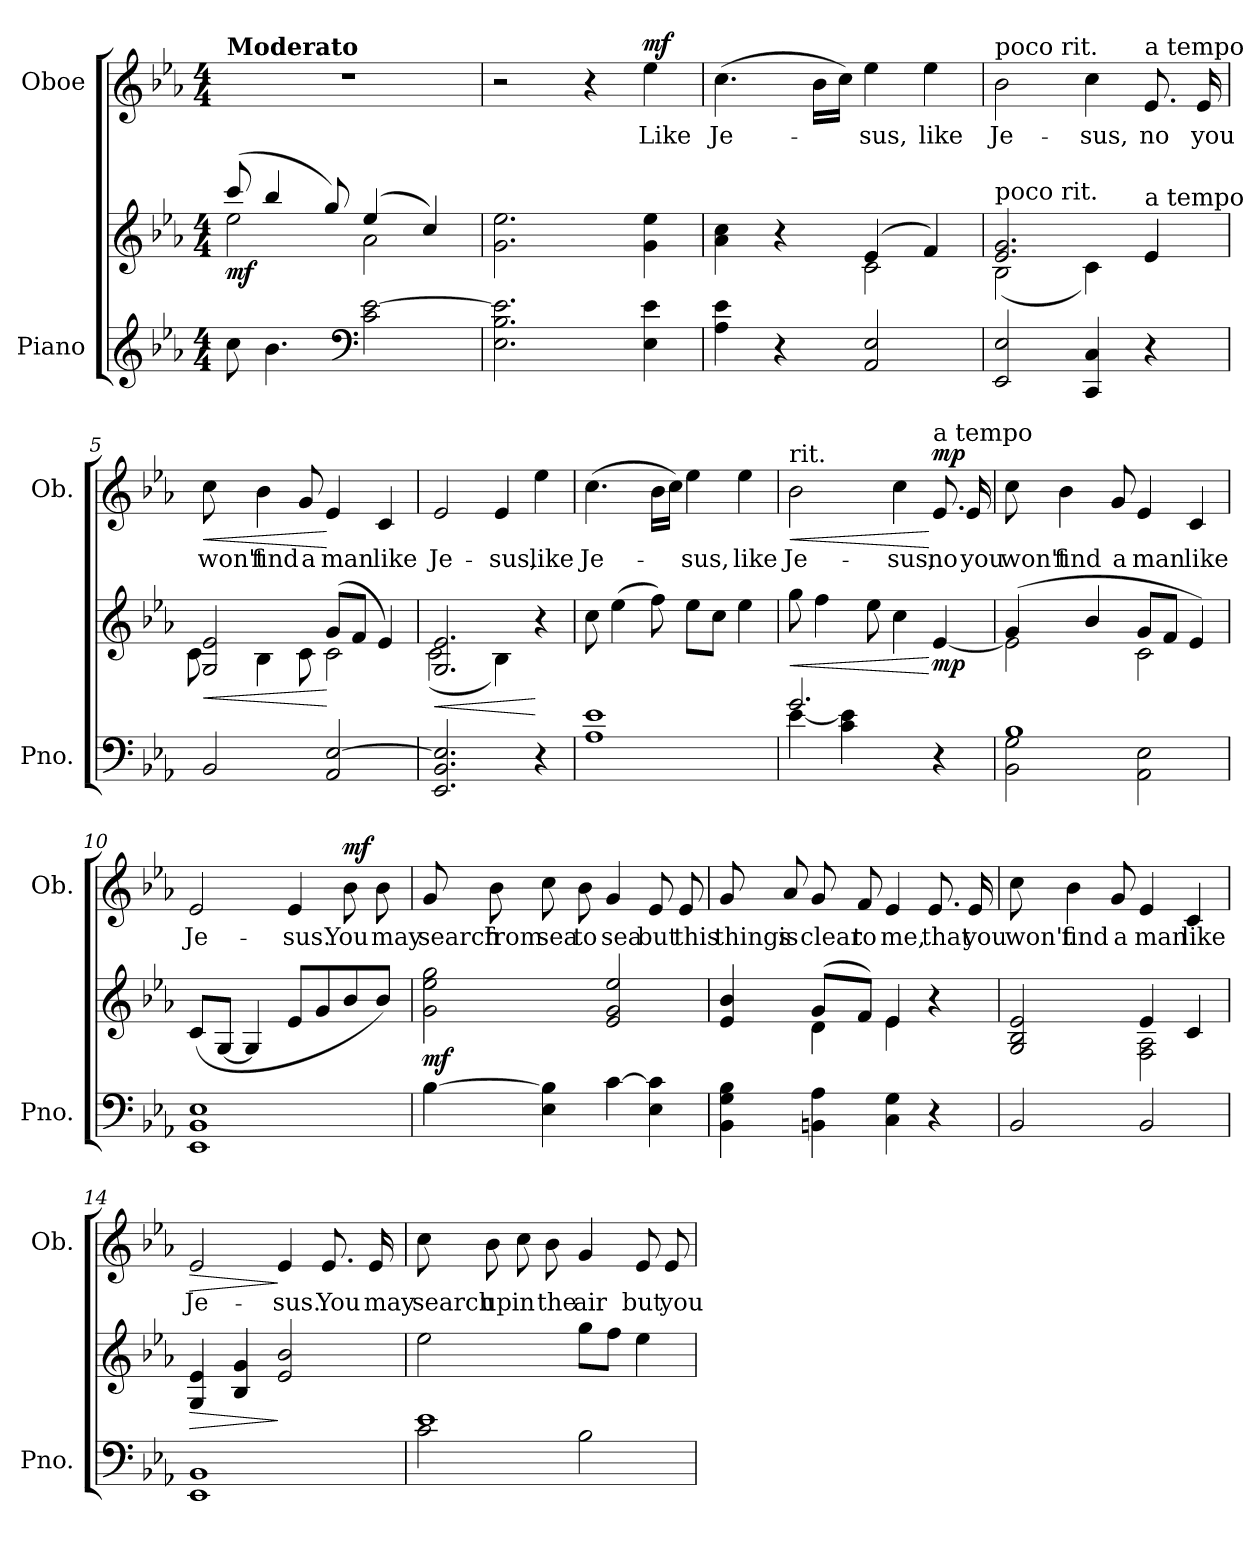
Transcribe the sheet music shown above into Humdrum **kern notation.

**kern	**kern	**dynam	**kern	**text	**dynam
*part2	*part2	*part2	*part1	*part1	*part1
*staff3	*staff2	*staff2/3	*staff1	*staff1	*staff1
*I"Piano	*	*	*I"Oboe	*	*
*I'Pno.	*	*	*I'Ob.	*	*
*clefG2	*clefG2	*	*clefG2	*	*
*k[b-e-a-]	*k[b-e-a-]	*	*k[b-e-a-]	*	*
*M4/4	*M4/4	*	*M4/4	*	*
=1	=1	=1	=1	=1	=1
*	*^	*	*	*	*
!	!	!	!	!LO:TX:a:B:t=Moderato	!	!
!	!	!	!LO:DY:b	!	!	!
8cc\	(8ccc/	2ee-\	mf	1r	.	.
4.b-\	4bb-/	.	.	.	.	.
.	8gg/)	.	.	.	.	.
*clefF4	*	*	*	*	*	*
2c\ [2e-\	(4ee-/	2a-\	.	.	.	.
.	4cc/)	.	.	.	.	.
*	*v	*v	*	*	*	*
=2	=2	=2	=2	=2	=2
2.E-\ 2.B-\ 2.e-\]	2.g\ 2.ee-\	.	2r	.	.
.	.	.	4r	.	.
!	!	!	!	!LO:LY:b	!LO:DY:a
4E-\ 4e-\	4g\ 4ee-\	.	4ee-\	Like	mf
=3	=3	=3	=3	=3	=3
*	*^	*	*	*	*
!	!	!	!	!	!LO:LY:b	!
4A-\ 4e-\	4a-\ 4cc\	2ryy	.	(4.cc\	Je-	.
4r	4r	.	.	.	.	.
.	.	.	.	16b-\LL	.	.
.	.	.	.	16cc\JJ)	.	.
!	!	!	!	!	!LO:LY:b	!
2AA-/ 2E-/	(4e-/	2c\	.	4ee-\	-sus,	.
!	!	!	!	!	!LO:LY:b	!
.	4f/)	.	.	4ee-\	like	.
=4	=4	=4	=4	=4	=4	=4
!	!	!	!	!LO:TX:a:t=poco rit.	!	!
!	!LO:TX:a:t=poco rit.	!	!	!	!	!
!	!	!	!	!	!LO:LY:b	!
2EE-/ 2E-/	2.e-/ 2.g/	(2B-\	.	2b-\	Je-	.
!	!	!	!	!	!LO:LY:b	!
4CC/ 4C/	.	4c\)	.	4cc\	-sus,	.
!	!	!	!	!LO:TX:a:t=a tempo	!	!
!	!LO:TX:a:t=a tempo	!	!	!	!	!
!	!	!	!	!	!LO:LY:b	!
4r	4e-/	4ryy	.	8.e-/	no	.
!	!	!	!	!	!LO:LY:b	!
.	.	.	.	16e-/	you	.
!!LO:LB:g=z
=5	=5	=5	=5	=5	=5	=5
!	!	!	!LO:HP:b	!	!LO:LY:b	!LO:HP:b
2BB-/	2G/ 2e-/	8c\	<	8cc\	won't	<
!	!	!	!	!	!LO:LY:b	!
.	.	4B-\	.	4b-\	find	.
!	!	!	!	!	!LO:LY:b	!
.	.	8c\	.	8g/	a	.
!	!	!	!	!	!LO:LY:b	!
2AA-/ [2E-/	(8g/L	2c\	[	4e-/	man	[
.	8f/J	.	.	.	.	.
!	!	!	!	!	!LO:LY:b	!
.	4e-/)	.	.	4c/	like	.
=6	=6	=6	=6	=6	=6	=6
!	!	!	!LO:HP:b	!	!LO:LY:b	!
2.EE-/ 2.BB-/ 2.E-/]	2.G/ 2.e-/	(2c\	<	2e-/	Je-	.
!	!	!	!	!	!LO:LY:b	!
.	.	4B-\)	.	4e-/	-sus,	.
!	!	!	!	!	!LO:LY:b	!
4r	4r	4ryy	[	4ee-\	like	.
=7	=7	=7	=7	=7	=7	=7
!	!	!	!	!	!LO:LY:b	!
*	*v	*v	*	*	*	*
1A- 1e-	8cc\	.	(4.cc\	Je-	.
.	(4ee-\	.	.	.	.
.	8ff\)	.	16b-\LL	.	.
.	.	.	16cc\JJ)	.	.
!	!	!	!	!LO:LY:b	!
.	8ee-\L	.	4ee-\	-sus,	.
.	8cc\J	.	.	.	.
!	!	!	!	!LO:LY:b	!
.	4ee-\	.	4ee-\	like	.
=8	=8	=8	=8	=8	=8
*^	*	*	*	*	*
!	!	!	!	!LO:TX:a:t=rit.	!	!
!	!	!	!LO:HP:b	!	!LO:LY:b	!LO:HP:b
2.g/	[4e-\	8gg\	<	2b-\	Je-	<
.	.	4ff\	.	.	.	.
.	4c\ 4e-\]	.	.	.	.	.
.	.	8ee-\	.	.	.	.
!	!	!	!	!	!LO:LY:b	!
.	2ryy	4cc\	.	4cc\	-sus,	.
!	!	!	!	!LO:TX:a:t=a tempo	!	!
!	!	!	!LO:DY:n=1:b	!	!LO:LY:b	!LO:DY:n=1:a
4r	.	[4e-/	[ mp	8.e-/	no	[ mp
!	!	!	!	!	!LO:LY:b	!
.	.	.	.	16e-/	you	.
!!LO:LB:g=z
=9	=9	=9	=9	=9	=9	=9
*	*	*^	*	*	*	*
!	!	!	!	!	!	!LO:LY:b	!
1B-	2BB-\ 2G\	(4g/	2e-\]	.	8cc\	won't	.
!	!	!	!	!	!	!LO:LY:b	!
.	.	.	.	.	4b-\	find	.
.	.	4b-/	.	.	.	.	.
!	!	!	!	!	!	!LO:LY:b	!
.	.	.	.	.	8g/	a	.
!	!	!	!	!	!	!LO:LY:b	!
.	2AA-\ 2E-\	8g/L	2c\	.	4e-/	man	.
.	.	8f/J	.	.	.	.	.
!	!	!	!	!	!	!LO:LY:b	!
.	.	4e-/)	.	.	4c/	like	.
*v	*v	*	*	*	*	*	*
*	*v	*v	*	*	*	*
=10	=10	=10	=10	=10	=10
!	!	!	!	!LO:LY:b	!
1EE- 1BB- 1E-	(8c/L	.	2e-/	Je-	.
.	[8G/J	.	.	.	.
.	4G/]	.	.	.	.
!	!	!	!	!LO:LY:b	!
.	8e-/L	.	4e-/	-sus.	.
.	8g/	.	.	.	.
!	!	!	!	!LO:LY:b	!LO:DY:a
.	8b-/	.	8b-\	You	mf
!	!	!	!	!LO:LY:b	!
.	8b-/J)	.	8b-\	may	.
=11	=11	=11	=11	=11	=11
!	!	!LO:DY:b	!	!LO:LY:b	!
[4B-\	2g\ 2ee-\ 2gg\	mf	8g/	search	.
!	!	!	!	!LO:LY:b	!
.	.	.	8b-\	from	.
!	!	!	!	!LO:LY:b	!
4E-\ 4B-\]	.	.	8cc\	sea	.
!	!	!	!	!LO:LY:b	!
.	.	.	8b-\	to	.
!	!	!	!	!LO:LY:b	!
[4c\	2e-/ 2g/ 2ee-/	.	4g/	sea	.
!	!	!	!	!LO:LY:b	!
4E-\ 4c\]	.	.	8e-/	but	.
!	!	!	!	!LO:LY:b	!
.	.	.	8e-/	this	.
!!LO:PB:g=z
=12	=12	=12	=12	=12	=12
*	*^	*	*	*	*
!	!	!	!	!	!LO:LY:b	!
4BB-\ 4G\ 4B-\	4e-/ 4b-/	4ryy	.	8g/	things	.
!	!	!	!	!	!LO:LY:b	!
.	.	.	.	8a-/	is	.
!	!	!	!	!	!LO:LY:b	!
4BBn\ 4A-\	(8g/L	4d\	.	8g/	clear	.
!	!	!	!	!	!LO:LY:b	!
.	8f/J)	.	.	8f/	to	.
!	!	!	!	!	!LO:LY:b	!
4C\ 4G\	4e-/	4e-\	.	4e-/	me,	.
!	!	!	!	!	!LO:LY:b	!
4r	4r	4ryy	.	8.e-/	that	.
!	!	!	!	!	!LO:LY:b	!
.	.	.	.	16e-/	you	.
=13	=13	=13	=13	=13	=13	=13
!	!	!	!	!	!LO:LY:b	!
2BB-/	2G/ 2B-/ 2e-/	2ryy	.	8cc\	won't	.
!	!	!	!	!	!LO:LY:b	!
.	.	.	.	4b-\	find	.
!	!	!	!	!	!LO:LY:b	!
.	.	.	.	8g/	a	.
!	!	!	!	!	!LO:LY:b	!
2BB-/	4e-/	2F\ 2A-\	.	4e-/	man	.
!	!	!	!	!	!LO:LY:b	!
.	4c/	.	.	4c/	like	.
*	*v	*v	*	*	*	*
=14	=14	=14	=14	=14	=14
!	!	!LO:HP:b	!	!LO:LY:b	!LO:HP:b
1EE- 1BB-	4G/ 4e-/	>	2e-/	Je-	>
.	4B-/ 4g/	.	.	.	.
!	!	!	!	!LO:LY:b	!
.	2e-/ 2b-/	]	4e-/	-sus.	]
!	!	!	!	!LO:LY:b	!
.	.	.	8.e-/	You	.
!	!	!	!	!LO:LY:b	!
.	.	.	16e-/	may	.
!!LO:LB:g=z
=15	=15	=15	=15	=15	=15
*^	*	*	*	*	*
!	!	!	!	!	!LO:LY:b	!
1e-	2c\	2ee-\	.	8cc\	search	.
!	!	!	!	!	!LO:LY:b	!
.	.	.	.	8b-\	up	.
!	!	!	!	!	!LO:LY:b	!
.	.	.	.	8cc\	in	.
!	!	!	!	!	!LO:LY:b	!
.	.	.	.	8b-\	the	.
!	!	!	!	!	!LO:LY:b	!
.	2B-\	8gg\L	.	4g/	air	.
.	.	8ff\J	.	.	.	.
!	!	!	!	!	!LO:LY:b	!
.	.	4ee-\	.	8e-/	but	.
!	!	!	!	!	!LO:LY:b	!
.	.	.	.	8e-/	you	.
*v	*v	*	*	*	*	*
=	=	=	=	=	=
*-	*-	*-	*-	*-	*-
